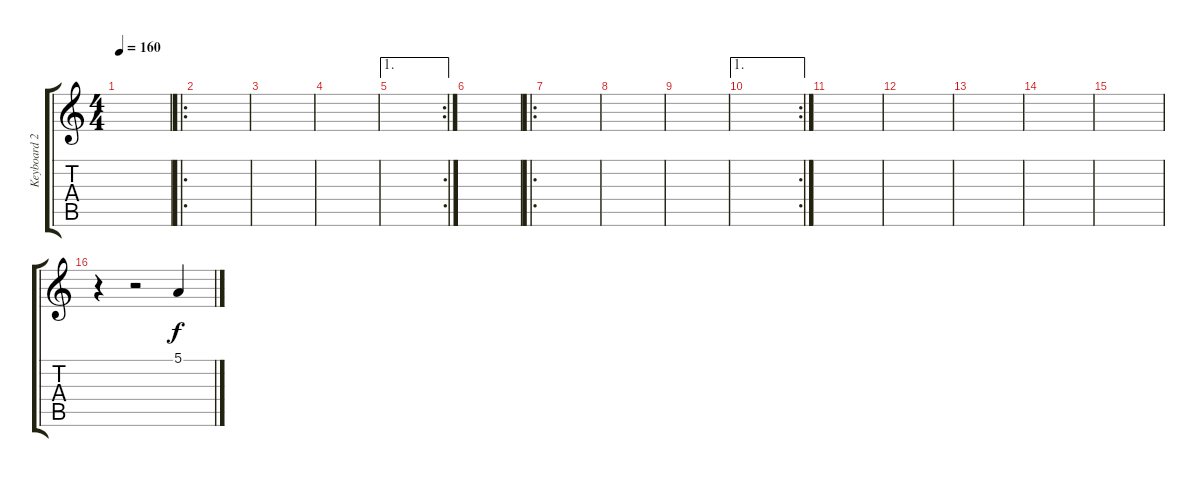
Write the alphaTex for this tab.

\track ("Keyboard 2 - BG" "Keyboard 2") {instrument frenchhorn}
\staff {score tabs}
\tuning (E4 B3 G3 D3 A2 E2) {hide}
\ts (4 4)
\tempo 160
\clef g2
\ks c
|
\ro
|
|
|
\ae 1
\rc 2
|
|
\ro
|
|
|
\ae 1
\rc 2
|
|
|
|
|
|
r.4 r.2 5.1.4
